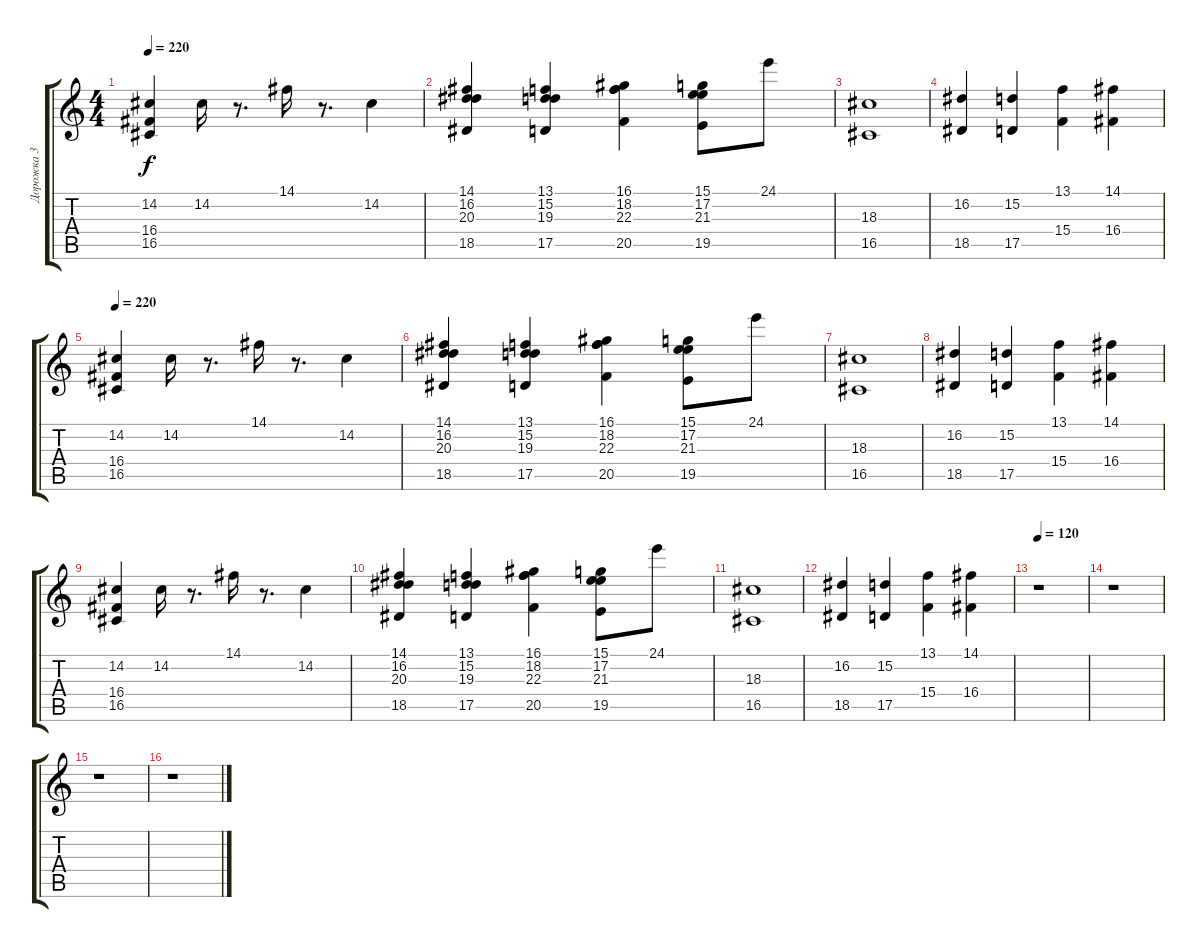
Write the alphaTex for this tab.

\track ("Дорожка 3" "Дорожка 3") {instrument pad4choir}
\staff {score tabs}
\tuning (E4 B3 G3 D3 A2 E2) {hide}
\ts (4 4)
\tempo 220
\clef g2
\ks c
(14.2 16.4 16.5).4{dy f} 14.2.16 r.8{d} 14.1.16 r.8{d} 14.2.4 |
(14.1 16.2 20.3 18.5).4 (13.1 15.2 19.3 17.5).4 (16.1 18.2 22.3 20.5).4 (15.1 17.2 21.3 19.5).8 24.1.8 |
(18.3 16.5).1 |
(16.2 18.5).4 (15.2 17.5).4 (13.1 15.4).4 (14.1 16.4).4 |
\tempo 220
(14.2 16.4 16.5).4 14.2.16 r.8{d} 14.1.16 r.8{d} 14.2.4 |
(14.1 16.2 20.3 18.5).4 (13.1 15.2 19.3 17.5).4 (16.1 18.2 22.3 20.5).4 (15.1 17.2 21.3 19.5).8 24.1.8 |
(18.3 16.5).1 |
(16.2 18.5).4 (15.2 17.5).4 (13.1 15.4).4 (14.1 16.4).4 |
(14.2 16.4 16.5).4 14.2.16 r.8{d} 14.1.16 r.8{d} 14.2.4 |
(14.1 16.2 20.3 18.5).4 (13.1 15.2 19.3 17.5).4 (16.1 18.2 22.3 20.5).4 (15.1 17.2 21.3 19.5).8 24.1.8 |
(18.3 16.5).1 |
(16.2 18.5).4 (15.2 17.5).4 (13.1 15.4).4 (14.1 16.4).4 |
\tempo 120
r.1 |
r.1 |
r.1 |
r.1
